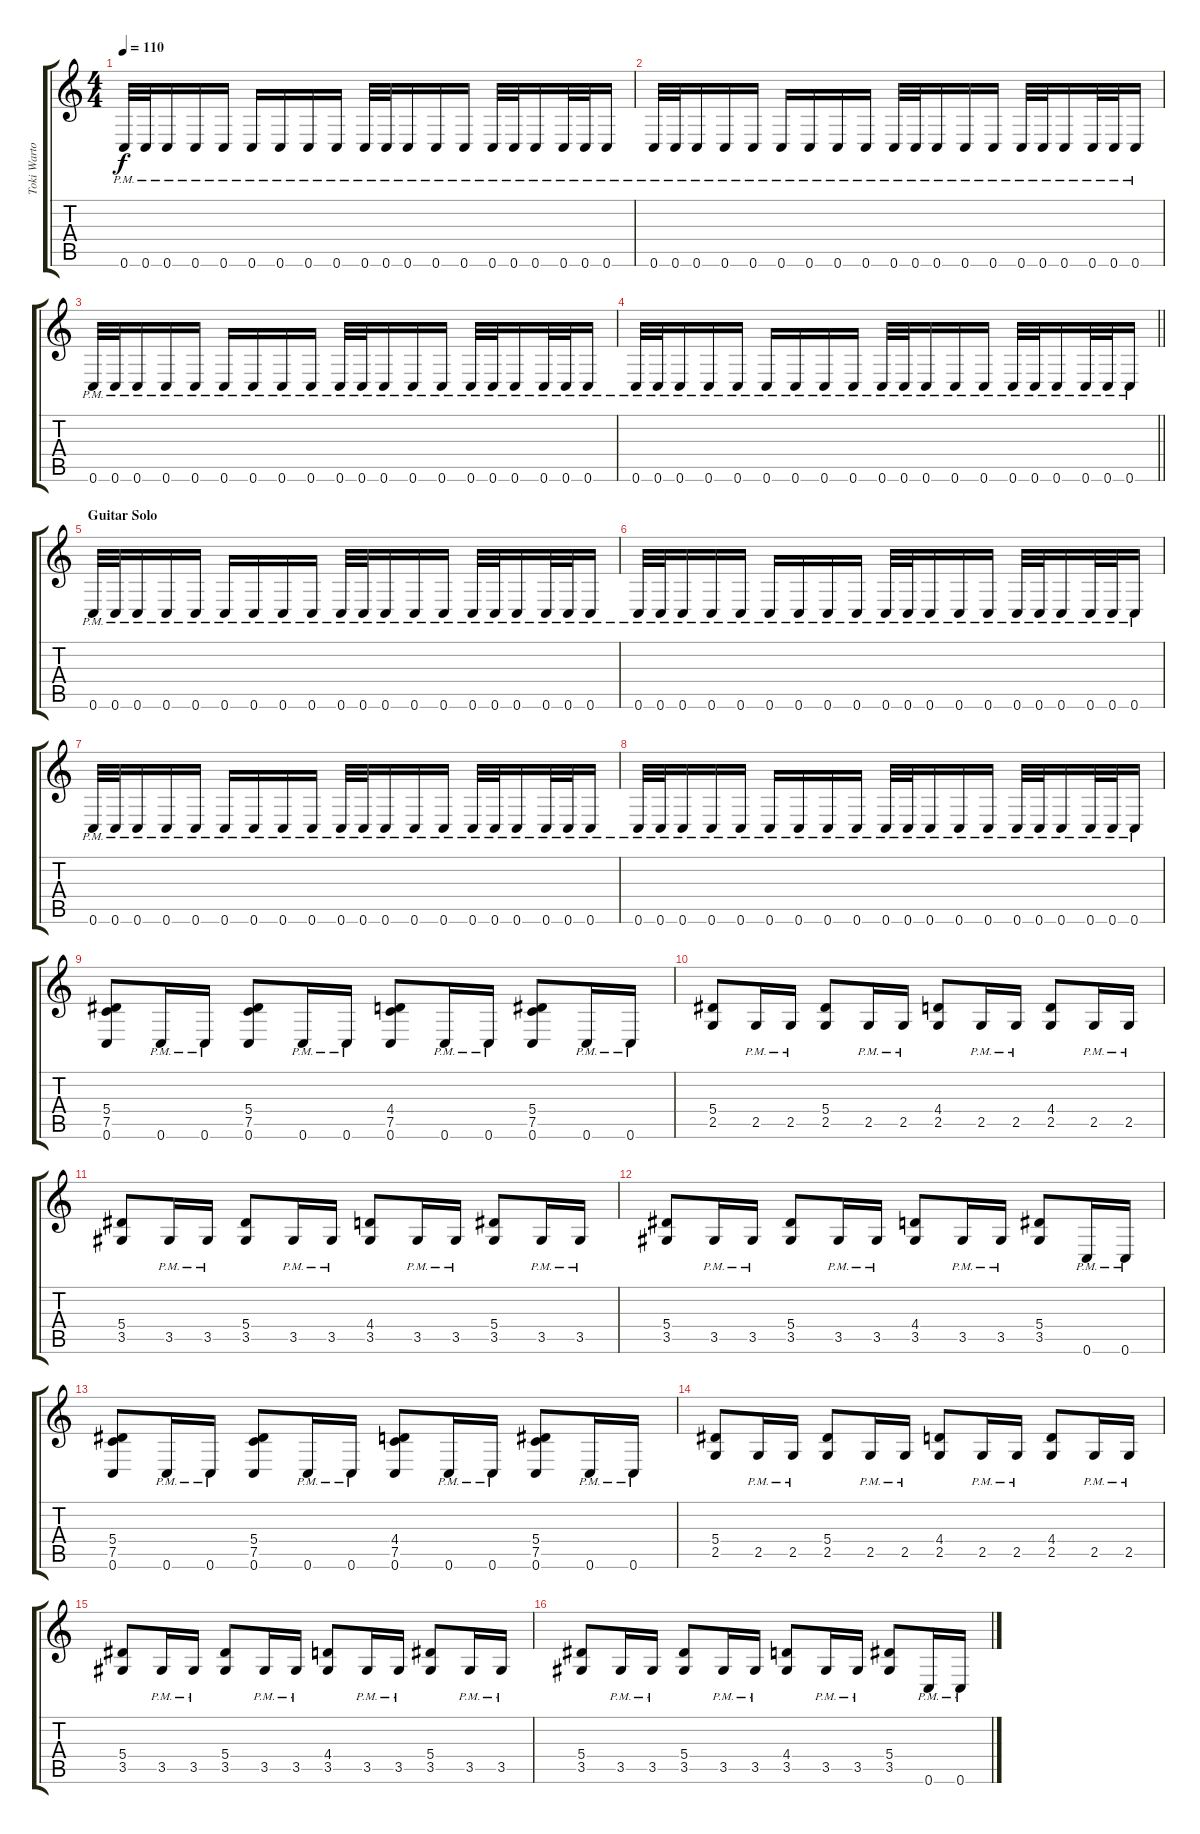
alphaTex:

\track ("Toki Wartooth (Lead Guitar 2)" "Toki Warto") {instrument distortionguitar}
\staff {score tabs}
\tuning (C4 G3 Eb3 Bb2 F2 C2) {hide}
\ts (4 4)
\tempo 110
\clef g2
\ks c
0.6{pm}.32{dy f} 0.6{pm}.32 0.6{pm}.16 0.6{pm}.16 0.6{pm}.16 0.6{pm}.16 0.6{pm}.16 0.6{pm}.16 0.6{pm}.16 0.6{pm}.32 0.6{pm}.32 0.6{pm}.16 0.6{pm}.16 0.6{pm}.16 0.6{pm}.32 0.6{pm}.32 0.6{pm}.16 0.6{pm}.32 0.6{pm}.32 0.6{pm}.16 |
0.6{pm}.32 0.6{pm}.32 0.6{pm}.16 0.6{pm}.16 0.6{pm}.16 0.6{pm}.16 0.6{pm}.16 0.6{pm}.16 0.6{pm}.16 0.6{pm}.32 0.6{pm}.32 0.6{pm}.16 0.6{pm}.16 0.6{pm}.16 0.6{pm}.32 0.6{pm}.32 0.6{pm}.16 0.6{pm}.32 0.6{pm}.32 0.6{pm}.16 |
0.6{pm}.32 0.6{pm}.32 0.6{pm}.16 0.6{pm}.16 0.6{pm}.16 0.6{pm}.16 0.6{pm}.16 0.6{pm}.16 0.6{pm}.16 0.6{pm}.32 0.6{pm}.32 0.6{pm}.16 0.6{pm}.16 0.6{pm}.16 0.6{pm}.32 0.6{pm}.32 0.6{pm}.16 0.6{pm}.32 0.6{pm}.32 0.6{pm}.16 |
\barLineRight lightlight
0.6{pm}.32 0.6{pm}.32 0.6{pm}.16 0.6{pm}.16 0.6{pm}.16 0.6{pm}.16 0.6{pm}.16 0.6{pm}.16 0.6{pm}.16 0.6{pm}.32 0.6{pm}.32 0.6{pm}.16 0.6{pm}.16 0.6{pm}.16 0.6{pm}.32 0.6{pm}.32 0.6{pm}.16 0.6{pm}.32 0.6{pm}.32 0.6{pm}.16 |
\section ("" "Guitar Solo")
0.6{pm}.32 0.6{pm}.32 0.6{pm}.16 0.6{pm}.16 0.6{pm}.16 0.6{pm}.16 0.6{pm}.16 0.6{pm}.16 0.6{pm}.16 0.6{pm}.32 0.6{pm}.32 0.6{pm}.16 0.6{pm}.16 0.6{pm}.16 0.6{pm}.32 0.6{pm}.32 0.6{pm}.16 0.6{pm}.32 0.6{pm}.32 0.6{pm}.16 |
0.6{pm}.32 0.6{pm}.32 0.6{pm}.16 0.6{pm}.16 0.6{pm}.16 0.6{pm}.16 0.6{pm}.16 0.6{pm}.16 0.6{pm}.16 0.6{pm}.32 0.6{pm}.32 0.6{pm}.16 0.6{pm}.16 0.6{pm}.16 0.6{pm}.32 0.6{pm}.32 0.6{pm}.16 0.6{pm}.32 0.6{pm}.32 0.6{pm}.16 |
0.6{pm}.32 0.6{pm}.32 0.6{pm}.16 0.6{pm}.16 0.6{pm}.16 0.6{pm}.16 0.6{pm}.16 0.6{pm}.16 0.6{pm}.16 0.6{pm}.32 0.6{pm}.32 0.6{pm}.16 0.6{pm}.16 0.6{pm}.16 0.6{pm}.32 0.6{pm}.32 0.6{pm}.16 0.6{pm}.32 0.6{pm}.32 0.6{pm}.16 |
0.6{pm}.32 0.6{pm}.32 0.6{pm}.16 0.6{pm}.16 0.6{pm}.16 0.6{pm}.16 0.6{pm}.16 0.6{pm}.16 0.6{pm}.16 0.6{pm}.32 0.6{pm}.32 0.6{pm}.16 0.6{pm}.16 0.6{pm}.16 0.6{pm}.32 0.6{pm}.32 0.6{pm}.16 0.6{pm}.32 0.6{pm}.32 0.6{pm}.16 |
(5.4 7.5 0.6).8 0.6{pm}.16 0.6{pm}.16 (5.4 7.5 0.6).8 0.6{pm}.16 0.6{pm}.16 (4.4 7.5 0.6).8 0.6{pm}.16 0.6{pm}.16 (5.4 7.5 0.6).8 0.6{pm}.16 0.6{pm}.16 |
(5.4 2.5).8 2.5{pm}.16 2.5{pm}.16 (5.4 2.5).8 2.5{pm}.16 2.5{pm}.16 (4.4 2.5).8 2.5{pm}.16 2.5{pm}.16 (4.4 2.5).8 2.5{pm}.16 2.5{pm}.16 |
(5.4 3.5).8 3.5{pm}.16 3.5{pm}.16 (5.4 3.5).8 3.5{pm}.16 3.5{pm}.16 (4.4 3.5).8 3.5{pm}.16 3.5{pm}.16 (5.4 3.5).8 3.5{pm}.16 3.5{pm}.16 |
(5.4 3.5).8 3.5{pm}.16 3.5{pm}.16 (5.4 3.5).8 3.5{pm}.16 3.5{pm}.16 (4.4 3.5).8 3.5{pm}.16 3.5{pm}.16 (5.4 3.5).8 0.6{pm}.16 0.6{pm}.16 |
(5.4 7.5 0.6).8 0.6{pm}.16 0.6{pm}.16 (5.4 7.5 0.6).8 0.6{pm}.16 0.6{pm}.16 (4.4 7.5 0.6).8 0.6{pm}.16 0.6{pm}.16 (5.4 7.5 0.6).8 0.6{pm}.16 0.6{pm}.16 |
(5.4 2.5).8 2.5{pm}.16 2.5{pm}.16 (5.4 2.5).8 2.5{pm}.16 2.5{pm}.16 (4.4 2.5).8 2.5{pm}.16 2.5{pm}.16 (4.4 2.5).8 2.5{pm}.16 2.5{pm}.16 |
(5.4 3.5).8 3.5{pm}.16 3.5{pm}.16 (5.4 3.5).8 3.5{pm}.16 3.5{pm}.16 (4.4 3.5).8 3.5{pm}.16 3.5{pm}.16 (5.4 3.5).8 3.5{pm}.16 3.5{pm}.16 |
(5.4 3.5).8 3.5{pm}.16 3.5{pm}.16 (5.4 3.5).8 3.5{pm}.16 3.5{pm}.16 (4.4 3.5).8 3.5{pm}.16 3.5{pm}.16 (5.4 3.5).8 0.6{pm}.16 0.6{pm}.16
